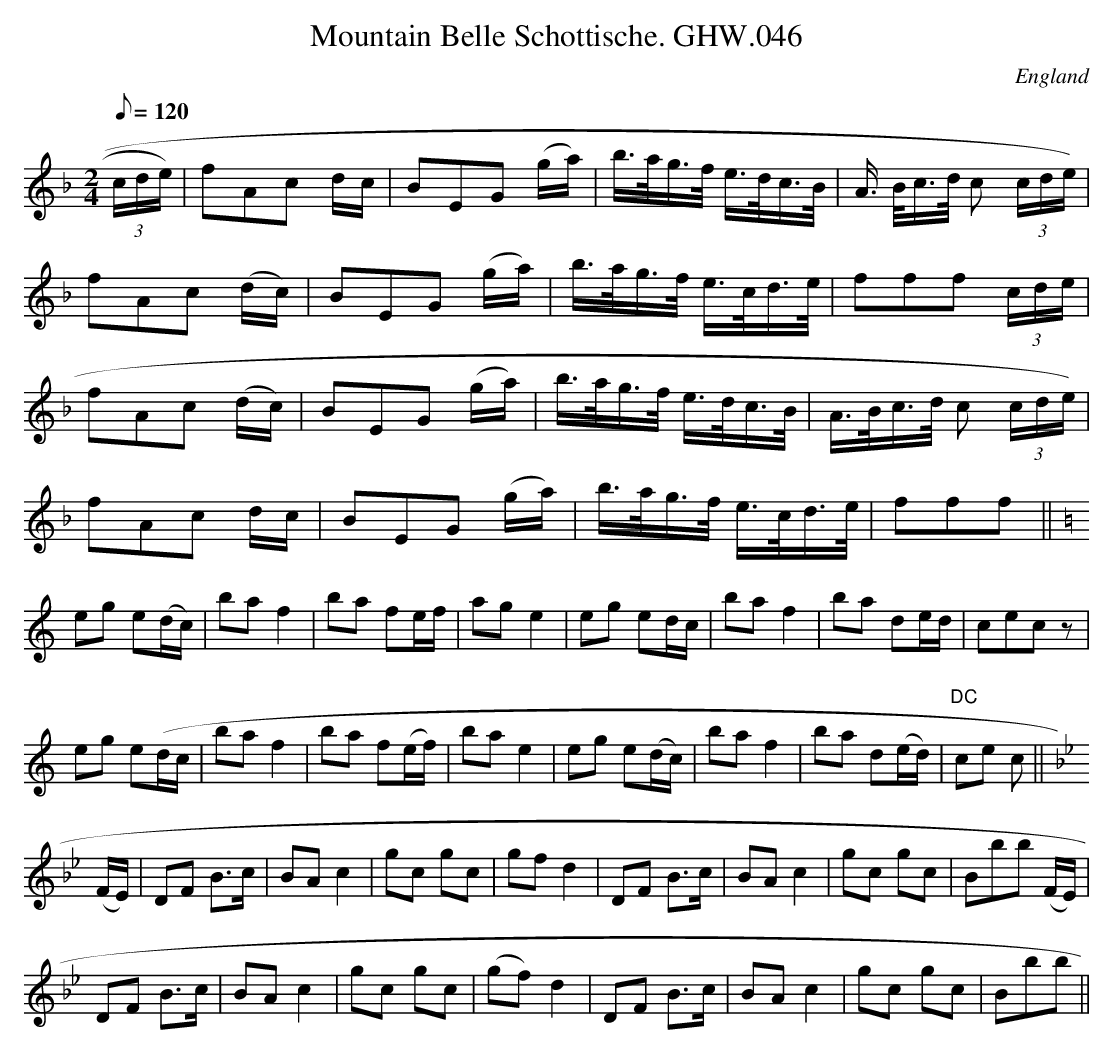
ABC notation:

X:1
T:Mountain Belle Schottische. GHW.046
M:2/4
L:1/8
Q:120
O:England
K:F
(3c/d/e/)|fAc d/c/|BEG (g/a/)|b3/4a/4g3/4f/4 e3/4d/4c3/4B/4|A3/4
B/4c3/4d/4 c (3c/d/e/)|!
fAc (d/c/)|BEG (g/a/)|b3/4a/4g3/4f/4 e3/4c/4d3/4e/4|fff (3c/d/e/
)|!
fAc (d/c/)|BEG (g/a/)|b3/4a/4g3/4f/4 e3/4d/4c3/4B/4|A3/4B/4c3/4d/4 c
(3c/d/e/)|!
fAc d/c/|BEG (g/a/)|b3/4a/4g3/4f/4 e3/4c/4d3/4e/4|fff ||!
K:C
eg e(d/c/)|ba f2|ba fe/f/|ag e2|eg ed/c/|ba f2|ba de/d/|cec z|!
eg e(d/c/|ba f2|ba f(e/f/)|ba e2|eg e(d/c/)|ba f2|ba d(e/d/)|"DC"ce
c||!
K:Bb
(F/E/)|DF B>c|BA c2|gc gc|gf d2|DF B>c|BA c2|gc gc|Bbb (F/E/)|!
DF B>c|BA c2|gc gc|(gf) d2|DF B>c|BA c2|gc gc|Bbb||
